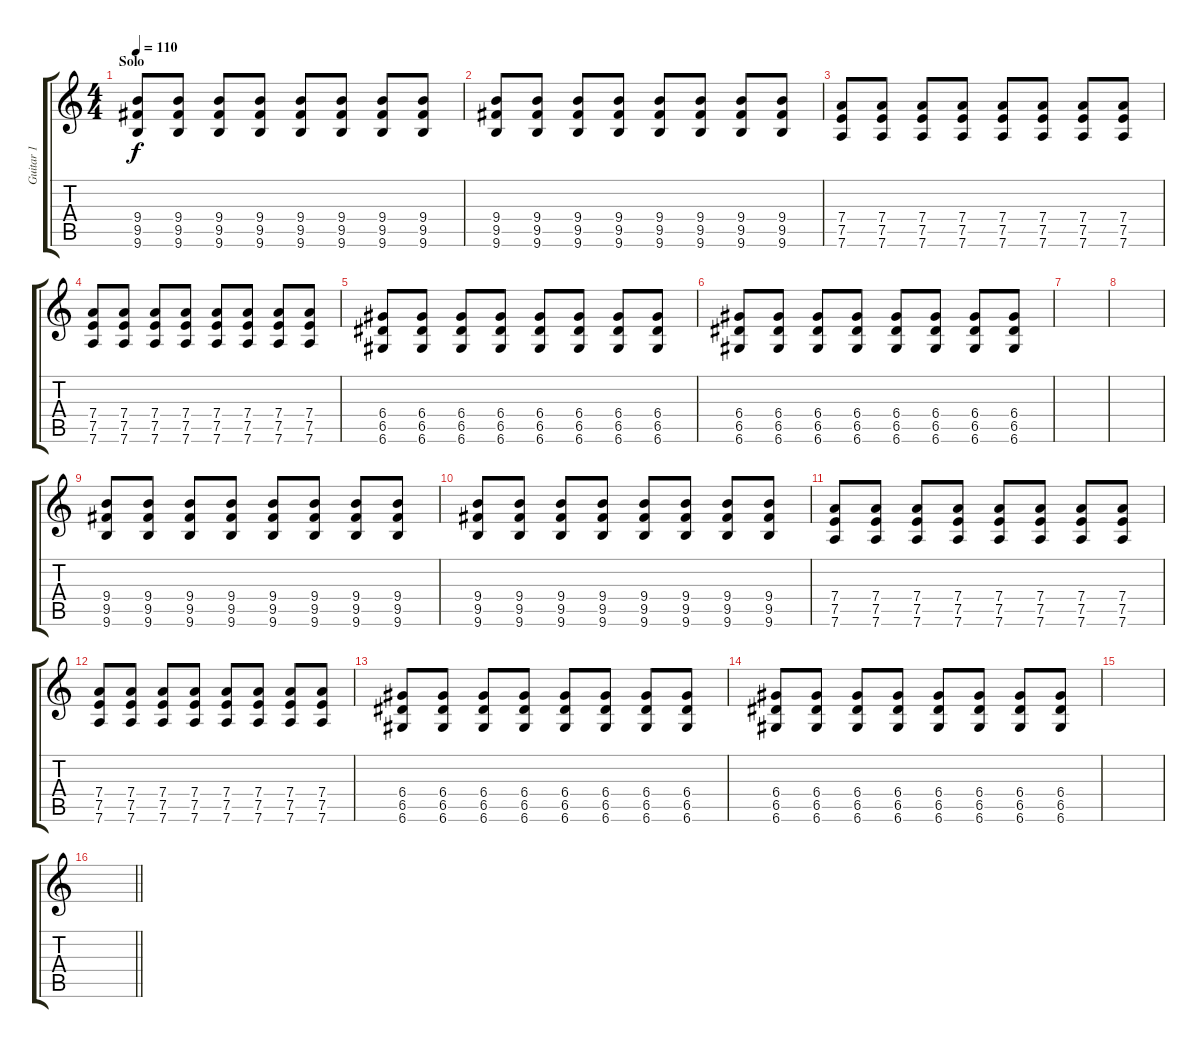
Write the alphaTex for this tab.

\track ("Guitar 1" "Guitar 1") {instrument distortionguitar}
\staff {score tabs}
\tuning (E4 B3 G3 D3 A2 D2) {hide}
\ts (4 4)
\section ("" "Solo")
\tempo 110
\clef g2
\ks c
(9.4 9.5 9.6).8{dy f} (9.4 9.5 9.6).8 (9.4 9.5 9.6).8 (9.4 9.5 9.6).8 (9.4 9.5 9.6).8 (9.4 9.5 9.6).8 (9.4 9.5 9.6).8 (9.4 9.5 9.6).8 |
(9.4 9.5 9.6).8 (9.4 9.5 9.6).8 (9.4 9.5 9.6).8 (9.4 9.5 9.6).8 (9.4 9.5 9.6).8 (9.4 9.5 9.6).8 (9.4 9.5 9.6).8 (9.4 9.5 9.6).8 |
(7.4 7.5 7.6).8 (7.4 7.5 7.6).8 (7.4 7.5 7.6).8 (7.4 7.5 7.6).8 (7.4 7.5 7.6).8 (7.4 7.5 7.6).8 (7.4 7.5 7.6).8 (7.4 7.5 7.6).8 |
(7.4 7.5 7.6).8 (7.4 7.5 7.6).8 (7.4 7.5 7.6).8 (7.4 7.5 7.6).8 (7.4 7.5 7.6).8 (7.4 7.5 7.6).8 (7.4 7.5 7.6).8 (7.4 7.5 7.6).8 |
(6.4 6.5 6.6).8 (6.4 6.5 6.6).8 (6.4 6.5 6.6).8 (6.4 6.5 6.6).8 (6.4 6.5 6.6).8 (6.4 6.5 6.6).8 (6.4 6.5 6.6).8 (6.4 6.5 6.6).8 |
(6.4 6.5 6.6).8 (6.4 6.5 6.6).8 (6.4 6.5 6.6).8 (6.4 6.5 6.6).8 (6.4 6.5 6.6).8 (6.4 6.5 6.6).8 (6.4 6.5 6.6).8 (6.4 6.5 6.6).8 |
|
|
(9.4 9.5 9.6).8 (9.4 9.5 9.6).8 (9.4 9.5 9.6).8 (9.4 9.5 9.6).8 (9.4 9.5 9.6).8 (9.4 9.5 9.6).8 (9.4 9.5 9.6).8 (9.4 9.5 9.6).8 |
(9.4 9.5 9.6).8 (9.4 9.5 9.6).8 (9.4 9.5 9.6).8 (9.4 9.5 9.6).8 (9.4 9.5 9.6).8 (9.4 9.5 9.6).8 (9.4 9.5 9.6).8 (9.4 9.5 9.6).8 |
(7.4 7.5 7.6).8 (7.4 7.5 7.6).8 (7.4 7.5 7.6).8 (7.4 7.5 7.6).8 (7.4 7.5 7.6).8 (7.4 7.5 7.6).8 (7.4 7.5 7.6).8 (7.4 7.5 7.6).8 |
(7.4 7.5 7.6).8 (7.4 7.5 7.6).8 (7.4 7.5 7.6).8 (7.4 7.5 7.6).8 (7.4 7.5 7.6).8 (7.4 7.5 7.6).8 (7.4 7.5 7.6).8 (7.4 7.5 7.6).8 |
(6.4 6.5 6.6).8 (6.4 6.5 6.6).8 (6.4 6.5 6.6).8 (6.4 6.5 6.6).8 (6.4 6.5 6.6).8 (6.4 6.5 6.6).8 (6.4 6.5 6.6).8 (6.4 6.5 6.6).8 |
(6.4 6.5 6.6).8 (6.4 6.5 6.6).8 (6.4 6.5 6.6).8 (6.4 6.5 6.6).8 (6.4 6.5 6.6).8 (6.4 6.5 6.6).8 (6.4 6.5 6.6).8 (6.4 6.5 6.6).8 |
|
\barLineRight lightlight
